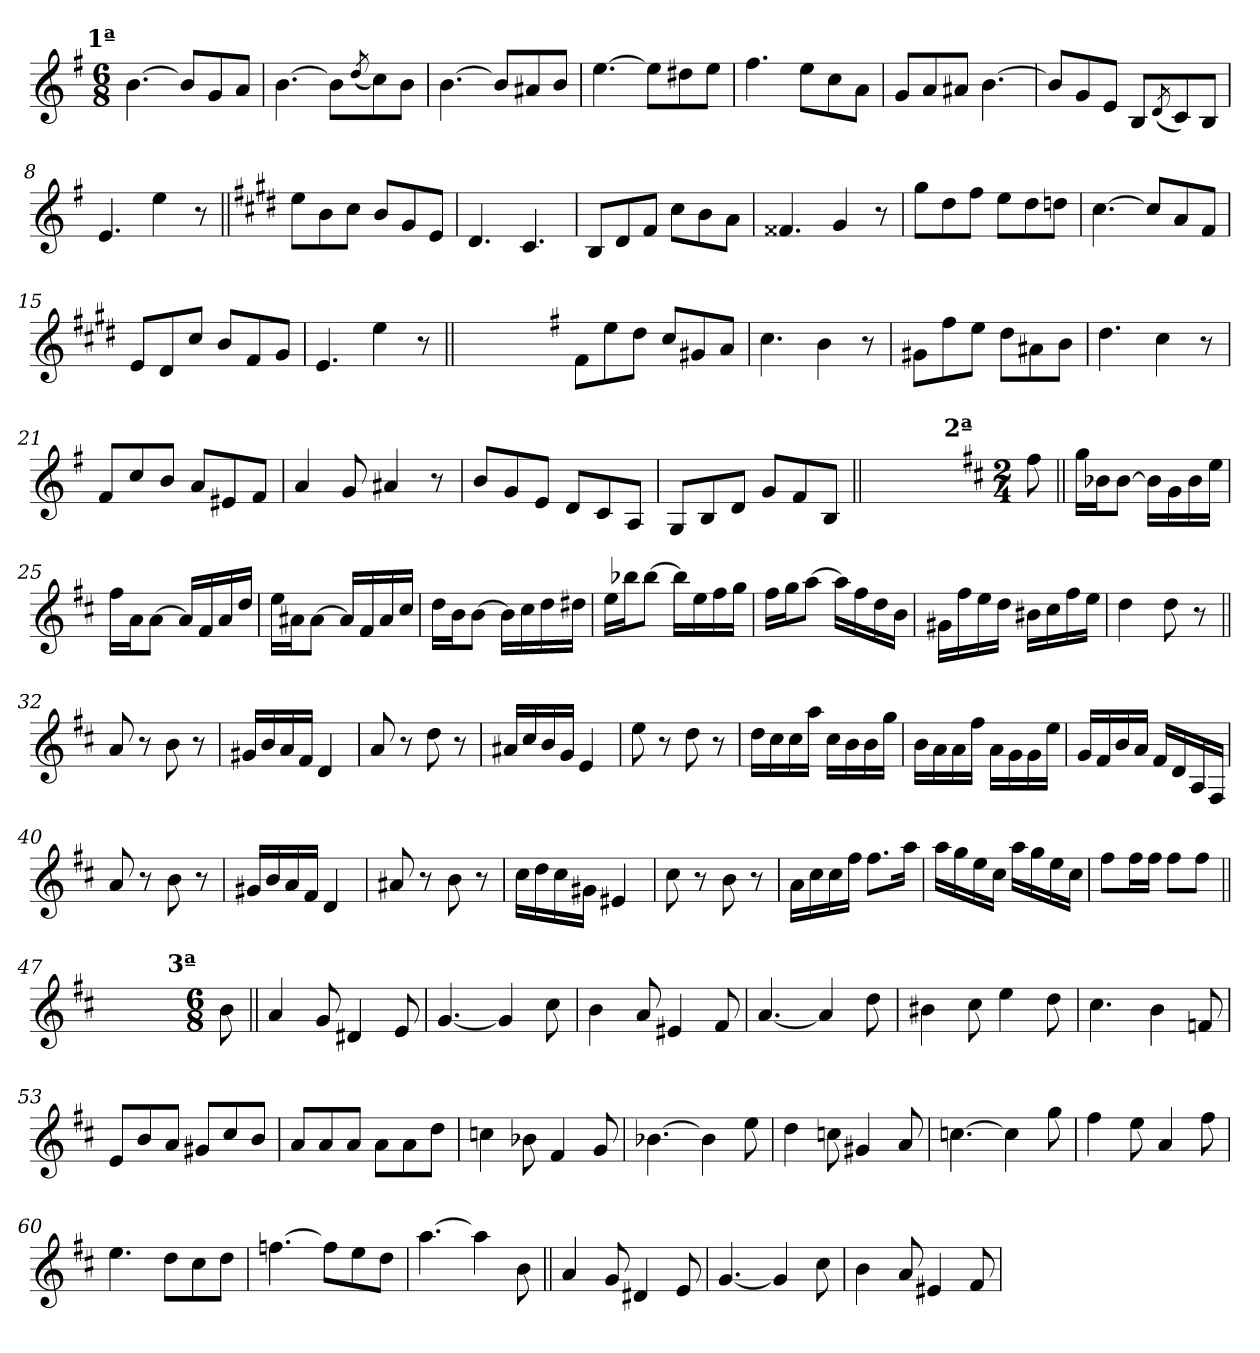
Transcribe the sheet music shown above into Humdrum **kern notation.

**kern
*part1
*staff1
*clefG2
*k[f#]
*G:
*M6/8
!!LO:REH:place=s1:b:B:enc=none:fs=18:t=1ª
=1
[4.b\
8b/L]
8g/
8a/J
=2
[4.b\
8b\L]
(<8qdd/
8cc\)
8b\J
=3
[4.b\
8b/L]
8a#X/
8b/J
=4
[4.ee\
8ee\L]
8dd#X\
8ee\J
=5
4.ff#\
8ee\L
8cc\
8a\J
=6
8g/L
8a/
8a#X/J
[4.b\
!!LO:LB:g=z
=7
8b/L]
8g/
8e/J
8B/L
(<8qd/
8c/)
8B/J
=8
4.e/
4ee\
8r
=9||
*k[f#c#g#d#]
*E:
8ee\L
8b\
8cc#\J
8b/L
8g#/
8e/J
=10
4.d#/
4.c#/
=11
8B/L
8d#/
8f#/J
8cc#\L
8b\
8a\J
!!LO:LB:g=z
=12
4.f##X/
4g#/
8r
=13
8gg#\L
8dd#\
8ff#\J
8ee\L
8dd#\
8ddn\J
=14
[4.cc#\
8cc#/L]
8a/
8f#/J
=15
8e/L
8d#/
8cc#/J
8b/L
8f#/
8g#/J
=16
4.e/
4ee\
8r
=16X1||
*stria0
2.ryy
!!LO:LB:g=z
=17-
*stria5
*k[f#]
*G:
8f#\L
8ee\
8dd\J
8cc/L
8g#X/
8a/J
=18
4.cc\
4b\
8r
=19
8g#X\L
8ff#\
8ee\J
8dd\L
8a#X\
8b\J
=20
4.dd\
4cc\
8r
!!LO:LB:g=z
=21
8f#/L
8cc/
8b/J
8a/L
8e#X/
8f#/J
=22
4a/
8g/
4a#X/
8r
=23
8b/L
8g/
8e/J
8d/L
8c/
8A/J
=24
8G/L
8B/
8d/J
8g/L
8f#/
8B/J
=24X2||
*stria0
2.ryy
!!LO:LB:g=z
!!LO:REH:place=s1:b:B:enc=none:fs=18:t=2ª
=24X3-
*stria5
*k[f#c#]
*D:
*M2/4
8ff#\
=24X4||
16gg\LL
16b-X\J
[8b-\J
16b-\LL]
16g\
16b-\
16ee\JJ
=25
16ff#\LL
16a\J
[8a\J
16a/LL]
16f#/
16a/
16dd/JJ
=26
16ee\LL
16a#X\J
[8a#\J
16a#/LL]
16f#/
16a#/
16cc#/JJ
=27
16dd\LL
16b\J
[8b\J
16b\LL]
16cc#\
16dd\
16dd#X\JJ
!!LO:LB:g=z
=28
16ee\LL
16bb-X\J
[8bb-\J
16bb-\LL]
16ee\
16ff#\
16gg\JJ
=29
16ff#\LL
16gg\J
[8aa\J
16aa\LL]
16ff#\
16dd\
16b\JJ
=30
16g#X\LL
16ff#\
16ee\
16dd\JJ
16b#X\LL
16cc#\
16ff#\
16ee\JJ
=31
4dd\
8dd\
8r
=32||
8a/
8r
8b\
8r
!!LO:LB:g=z
=33
16g#X/LL
16b/
16a/
16f#/JJ
4d/
=34
8a/
8r
8dd\
8r
=35
16a#X/LL
16cc#/
16b/
16g/JJ
4e/
=36
8ee\
8r
8dd\
8r
=37
16dd\LL
16cc#\
16cc#\
16aa\JJ
16cc#\LL
16b\
16b\
16gg\JJ
!!LO:LB:g=z
=38
16b\LL
16a\
16a\
16ff#\JJ
16a\LL
16g\
16g\
16ee\JJ
=39
16g/LL
16f#/
16b/
16a/JJ
16f#/LL
16d/
16A/
16F#/JJ
=40
8a/
8r
8b\
8r
=41
16g#X/LL
16b/
16a/
16f#/JJ
4d/
=42
8a#X/
8r
8b\
8r
!!LO:LB:g=z
=43
16cc#\LL
16dd\
16cc#\
16g#X\JJ
4e#X/
=44
8cc#\
8r
8b\
8r
=45
16a\LL
16cc#\
16cc#\
16ff#\JJ
8.ff#\L
16aa\Jk
=46
16aa\LL
16gg\
16ee\
16cc#\JJ
16aa\LL
16gg\
16ee\
16cc#\JJ
=47
8ff#\L
16ff#\L
16ff#\JJ
8ff#\L
8ff#\J
=47X5||
*stria0
2ryy
!!LO:PB:g=z
!!LO:REH:place=s1:b:B:enc=none:fs=18:t=3ª
=47X6-
*stria5
*M6/8
8b\
=47X7||
4a/
8g/
4d#X/
8e/
=48
[4.g/
4g/]
8cc#\
=49
4b\
8a/
4e#X/
8f#/
=50
[4.a/
4a/]
8dd\
=51
4b#X\
8cc#\
4ee\
8dd\
!!LO:LB:g=z
=52
4.cc#\
4b\
8fn/
=53
8e/L
8b/
8a/J
8g#X/L
8cc#/
8b/J
=54
8a/L
8a/
8a/J
8a\L
8a\
8dd\J
=55
4ccn\
8b-X\
4f#/
8g/
=56
[4.b-X\
4b-\]
8ee\
=57
4dd\
8ccn\
4g#X/
8a/
!!LO:LB:g=z
=58
[4.ccn\
4cc\]
8gg\
=59
4ff#\
8ee\
4a/
8ff#\
=60
4.ee\
8dd\L
8cc#\
8dd\J
=61
[4.ffn\
8ff\L]
8ee\
8dd\J
=62
[4.aa\
4aa\]
8b\
!!LO:LB:g=z
=63||
4a/
8g/
4d#X/
8e/
=64
[4.g/
4g/]
8cc#\
=65
4b\
8a/
4e#X/
8f#/
=
*-
